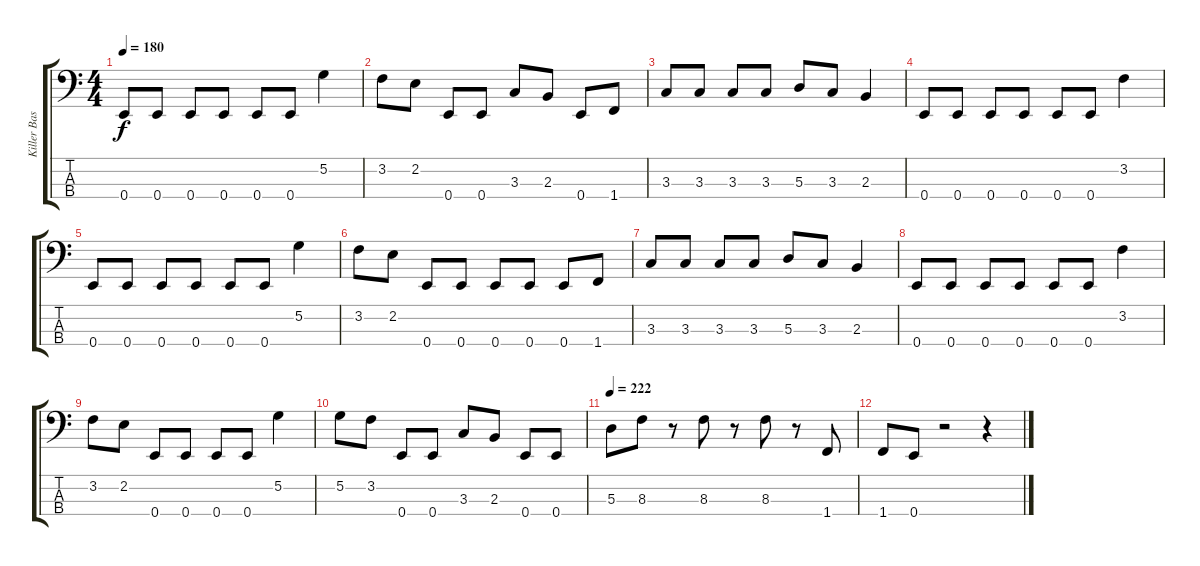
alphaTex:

\track ("Killer Bass" "Killer Bas") {instrument electricbassfinger}
\staff {score tabs}
\tuning (G2 D2 A1 E1) {hide}
\ts (4 4)
\tempo 180
\clef f4
\ks c
0.4.8{dy f} 0.4.8 0.4.8 0.4.8 0.4.8 0.4.8 5.2.4 |
3.2.8 2.2.8 0.4.8 0.4.8 3.3.8 2.3.8 0.4.8 1.4.8 |
3.3.8 3.3.8 3.3.8 3.3.8 5.3.8 3.3.8 2.3.4 |
0.4.8 0.4.8 0.4.8 0.4.8 0.4.8 0.4.8 3.2.4 |
0.4.8 0.4.8 0.4.8 0.4.8 0.4.8 0.4.8 5.2.4 |
3.2.8 2.2.8 0.4.8 0.4.8 0.4.8 0.4.8 0.4.8 1.4.8 |
3.3.8 3.3.8 3.3.8 3.3.8 5.3.8 3.3.8 2.3.4 |
0.4.8 0.4.8 0.4.8 0.4.8 0.4.8 0.4.8 3.2.4 |
3.2.8 2.2.8 0.4.8 0.4.8 0.4.8 0.4.8 5.2.4 |
5.2.8 3.2.8 0.4.8 0.4.8 3.3.8 2.3.8 0.4.8 0.4.8 |
\tempo 222
5.3.8 8.3.8 r.8 8.3.8 r.8 8.3.8 r.8 1.4.8 |
1.4.8 0.4.8 r.2 r.4
